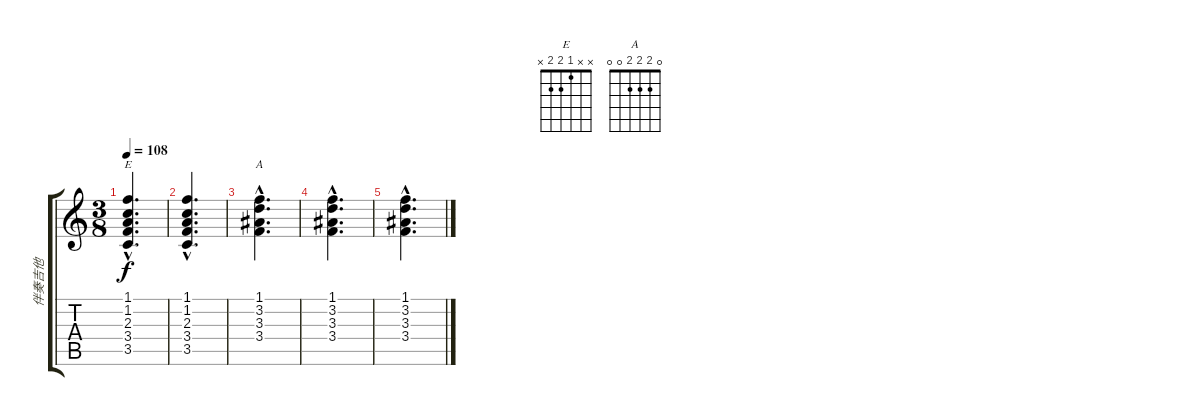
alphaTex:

\track ("伴奏吉他" "伴奏吉他") {instrument acousticguitarnylon}
\staff {score tabs}
\tuning (E4 B3 G3 D3 A2 E2) {hide}
\chord ("E" x x 1 2 2 x)
\chord ("A" 0 2 2 2 0 0)
\ts (3 8)
\tempo 108
\clef g2
\ks c
(1.1{hac} 1.2{hac} 2.3{hac} 3.4{hac} 3.5{hac}).4{d ch "E" dy f} |
(1.1{hac} 1.2{hac} 2.3{hac} 3.4{hac} 3.5{hac}).4{d} |
(1.1{hac} 3.2{hac} 3.3{hac} 3.4{hac}).4{d ch "A"} |
(1.1{hac} 3.2{hac} 3.3{hac} 3.4{hac}).4{d} |
(1.1{hac} 3.2{hac} 3.3{hac} 3.4{hac}).4{d}
